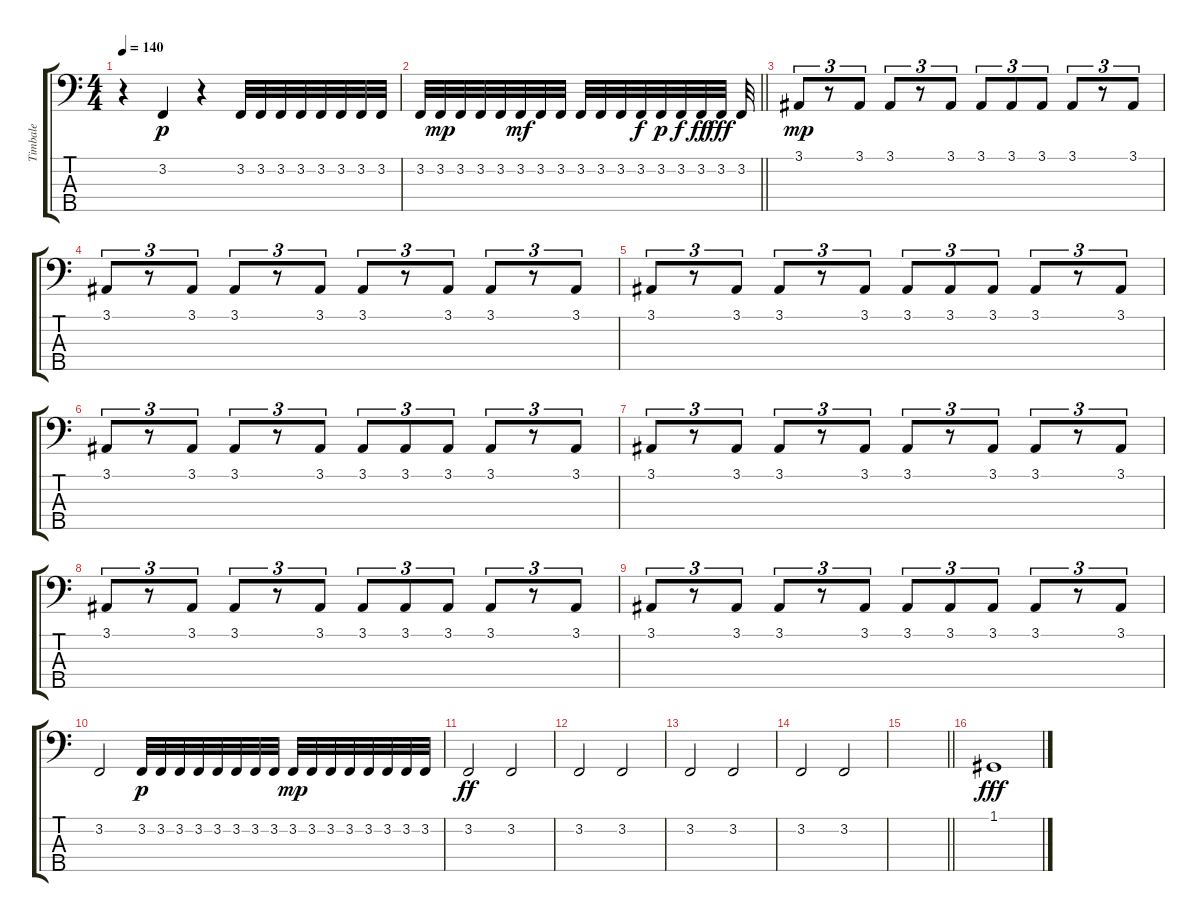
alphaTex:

\track ("Timbale" "Timbale") {instrument timpani}
\staff {score tabs}
\tuning (G2 D2 A1 E1 B0) {hide}
\ts (4 4)
\tempo 140
\clef f4
\ks c
r.4{dy f} 3.2.4{dy p} r.4 3.2.32 3.2.32 3.2.32 3.2.32 3.2.32 3.2.32 3.2.32 3.2.32 |
\barLineRight lightlight
3.2.32 3.2.32{dy mp} 3.2.32 3.2.32 3.2.32 3.2.32{dy mf} 3.2.32 3.2.32 3.2.32 3.2.32 3.2.32 3.2.32{dy f} 3.2.32{dy p} 3.2.32{dy f} 3.2.32{dy ff} 3.2.32{dy fff} 3.2.32 |
3.1.8{tu (3 2) dy mp} r.8{tu (3 2)} 3.1.8{tu (3 2)} 3.1.8{tu (3 2)} r.8{tu (3 2)} 3.1.8{tu (3 2)} 3.1.8{tu (3 2)} 3.1.8{tu (3 2)} 3.1.8{tu (3 2)} 3.1.8{tu (3 2)} r.8{tu (3 2)} 3.1.8{tu (3 2)} |
3.1.8{tu (3 2)} r.8{tu (3 2)} 3.1.8{tu (3 2)} 3.1.8{tu (3 2)} r.8{tu (3 2)} 3.1.8{tu (3 2)} 3.1.8{tu (3 2)} r.8{tu (3 2)} 3.1.8{tu (3 2)} 3.1.8{tu (3 2)} r.8{tu (3 2)} 3.1.8{tu (3 2)} |
3.1.8{tu (3 2)} r.8{tu (3 2)} 3.1.8{tu (3 2)} 3.1.8{tu (3 2)} r.8{tu (3 2)} 3.1.8{tu (3 2)} 3.1.8{tu (3 2)} 3.1.8{tu (3 2)} 3.1.8{tu (3 2)} 3.1.8{tu (3 2)} r.8{tu (3 2)} 3.1.8{tu (3 2)} |
3.1.8{tu (3 2)} r.8{tu (3 2)} 3.1.8{tu (3 2)} 3.1.8{tu (3 2)} r.8{tu (3 2)} 3.1.8{tu (3 2)} 3.1.8{tu (3 2)} 3.1.8{tu (3 2)} 3.1.8{tu (3 2)} 3.1.8{tu (3 2)} r.8{tu (3 2)} 3.1.8{tu (3 2)} |
3.1.8{tu (3 2)} r.8{tu (3 2)} 3.1.8{tu (3 2)} 3.1.8{tu (3 2)} r.8{tu (3 2)} 3.1.8{tu (3 2)} 3.1.8{tu (3 2)} r.8{tu (3 2)} 3.1.8{tu (3 2)} 3.1.8{tu (3 2)} r.8{tu (3 2)} 3.1.8{tu (3 2)} |
3.1.8{tu (3 2)} r.8{tu (3 2)} 3.1.8{tu (3 2)} 3.1.8{tu (3 2)} r.8{tu (3 2)} 3.1.8{tu (3 2)} 3.1.8{tu (3 2)} 3.1.8{tu (3 2)} 3.1.8{tu (3 2)} 3.1.8{tu (3 2)} r.8{tu (3 2)} 3.1.8{tu (3 2)} |
3.1.8{tu (3 2)} r.8{tu (3 2)} 3.1.8{tu (3 2)} 3.1.8{tu (3 2)} r.8{tu (3 2)} 3.1.8{tu (3 2)} 3.1.8{tu (3 2)} 3.1.8{tu (3 2)} 3.1.8{tu (3 2)} 3.1.8{tu (3 2)} r.8{tu (3 2)} 3.1.8{tu (3 2)} |
3.2.2 3.2.32{dy p} 3.2.32 3.2.32 3.2.32 3.2.32 3.2.32 3.2.32 3.2.32 3.2.32{dy mp} 3.2.32 3.2.32 3.2.32 3.2.32 3.2.32 3.2.32 3.2.32 |
3.2.2{dy ff} 3.2.2 |
3.2.2 3.2.2 |
3.2.2 3.2.2 |
3.2.2 3.2.2 |
\barLineRight lightlight
|
1.1.1{dy fff volume 13}
